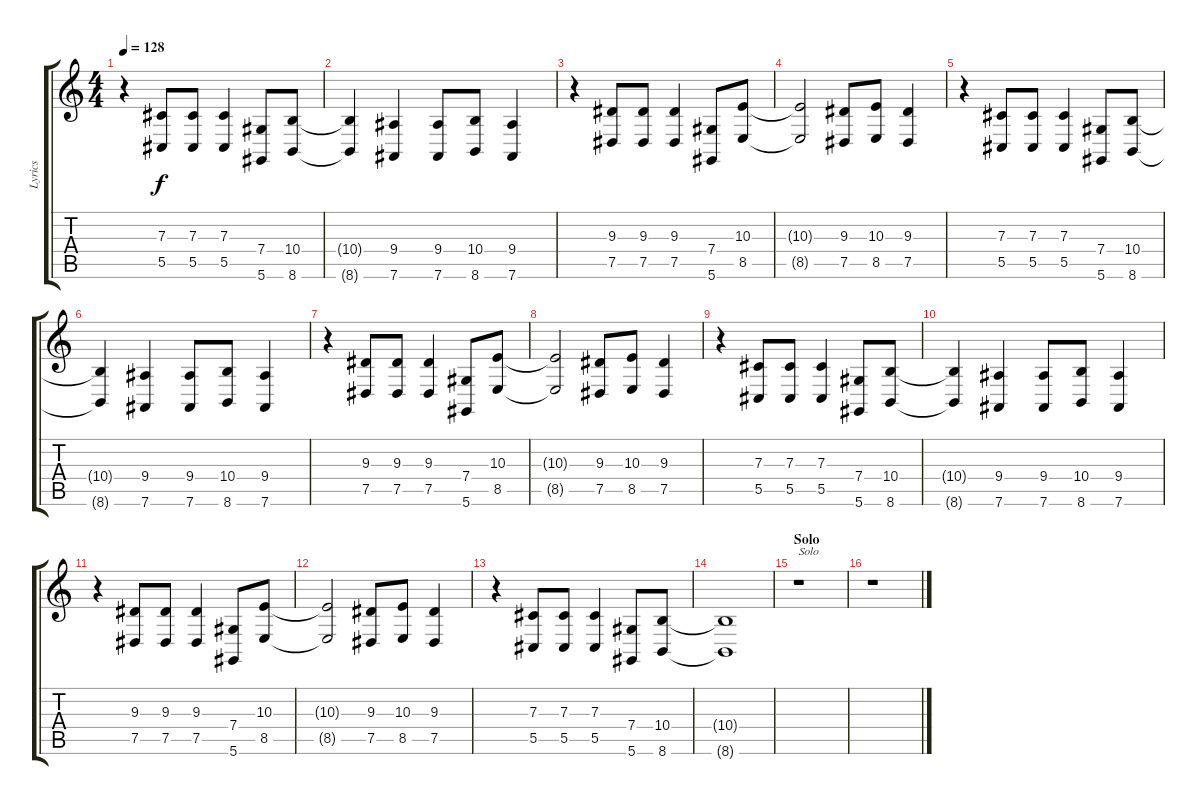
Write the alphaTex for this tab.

\track ("Lyrics" "Lyrics") {instrument lead6voice}
\staff {score tabs}
\tuning (Eb4 Bb3 Gb3 Db3 Ab2 Eb2) {hide}
\ts (4 4)
\tempo 128
\clef g2
\ks c
r.4{dy f} (7.3 5.5).8 (7.3 5.5).8 (7.3 5.5).4 (7.4 5.6).8 (10.4 8.6).8 |
(10.4{t} 8.6{t}).4 (9.4 7.6).4 (9.4 7.6).8 (10.4 8.6).8 (9.4 7.6).4 |
r.4 (9.3 7.5).8 (9.3 7.5).8 (9.3 7.5).4 (7.4 5.6).8 (10.3 8.5).8 |
(10.3{t} 8.5{t}).2 (9.3 7.5).8 (10.3 8.5).8 (9.3 7.5).4 |
r.4 (7.3 5.5).8 (7.3 5.5).8 (7.3 5.5).4 (7.4 5.6).8 (10.4 8.6).8 |
(10.4{t} 8.6{t}).4 (9.4 7.6).4 (9.4 7.6).8 (10.4 8.6).8 (9.4 7.6).4 |
r.4 (9.3 7.5).8 (9.3 7.5).8 (9.3 7.5).4 (7.4 5.6).8 (10.3 8.5).8 |
(10.3{t} 8.5{t}).2 (9.3 7.5).8 (10.3 8.5).8 (9.3 7.5).4 |
r.4 (7.3 5.5).8 (7.3 5.5).8 (7.3 5.5).4 (7.4 5.6).8 (10.4 8.6).8 |
(10.4{t} 8.6{t}).4 (9.4 7.6).4 (9.4 7.6).8 (10.4 8.6).8 (9.4 7.6).4 |
r.4 (9.3 7.5).8 (9.3 7.5).8 (9.3 7.5).4 (7.4 5.6).8 (10.3 8.5).8 |
(10.3{t} 8.5{t}).2 (9.3 7.5).8 (10.3 8.5).8 (9.3 7.5).4 |
r.4 (7.3 5.5).8 (7.3 5.5).8 (7.3 5.5).4 (7.4 5.6).8 (10.4 8.6).8 |
(10.4{t} 8.6{t}).1 |
\section ("" "Solo")
r.1{txt "Solo"} |
r.1
